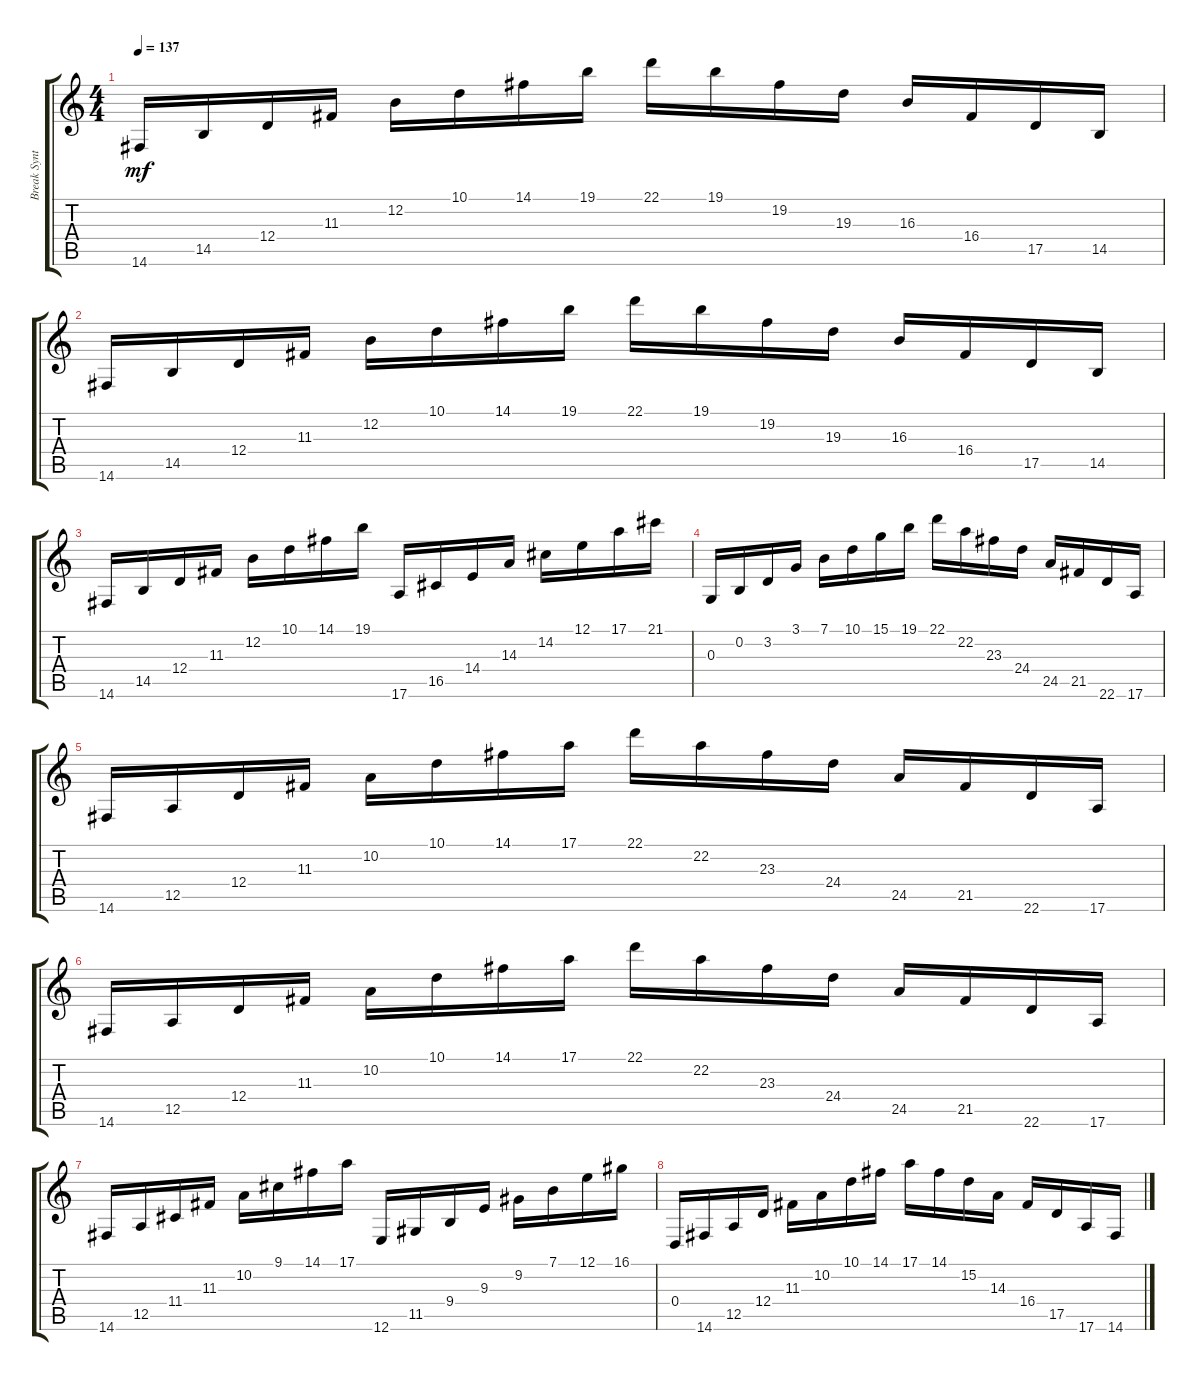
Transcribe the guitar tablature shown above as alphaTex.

\track ("Break Synth" "Break Synt") {instrument lead7fifths}
\staff {score tabs}
\tuning (E4 B3 G3 D3 A2 E2) {hide}
\ts (4 4)
\tempo 137
\clef g2
\ks c
14.6.16{dy mf} 14.5.16 12.4.16 11.3.16 12.2.16 10.1.16 14.1.16 19.1.16 22.1.16 19.1.16 19.2.16 19.3.16 16.3.16 16.4.16 17.5.16 14.5.16 |
14.6.16 14.5.16 12.4.16 11.3.16 12.2.16 10.1.16 14.1.16 19.1.16 22.1.16 19.1.16 19.2.16 19.3.16 16.3.16 16.4.16 17.5.16 14.5.16 |
14.6.16 14.5.16 12.4.16 11.3.16 12.2.16 10.1.16 14.1.16 19.1.16 17.6.16 16.5.16 14.4.16 14.3.16 14.2.16 12.1.16 17.1.16 21.1.16 |
0.3.16 0.2.16 3.2.16 3.1.16 7.1.16 10.1.16 15.1.16 19.1.16 22.1.16 22.2.16 23.3.16 24.4.16 24.5.16 21.5.16 22.6.16 17.6.16 |
14.6.16 12.5.16 12.4.16 11.3.16 10.2.16 10.1.16 14.1.16 17.1.16 22.1.16 22.2.16 23.3.16 24.4.16 24.5.16 21.5.16 22.6.16 17.6.16 |
14.6.16 12.5.16 12.4.16 11.3.16 10.2.16 10.1.16 14.1.16 17.1.16 22.1.16 22.2.16 23.3.16 24.4.16 24.5.16 21.5.16 22.6.16 17.6.16 |
14.6.16 12.5.16 11.4.16 11.3.16 10.2.16 9.1.16 14.1.16 17.1.16 12.6.16 11.5.16 9.4.16 9.3.16 9.2.16 7.1.16 12.1.16 16.1.16 |
0.4.16 14.6.16 12.5.16 12.4.16 11.3.16 10.2.16 10.1.16 14.1.16 17.1.16 14.1.16 15.2.16 14.3.16 16.4.16 17.5.16 17.6.16 14.6.16
